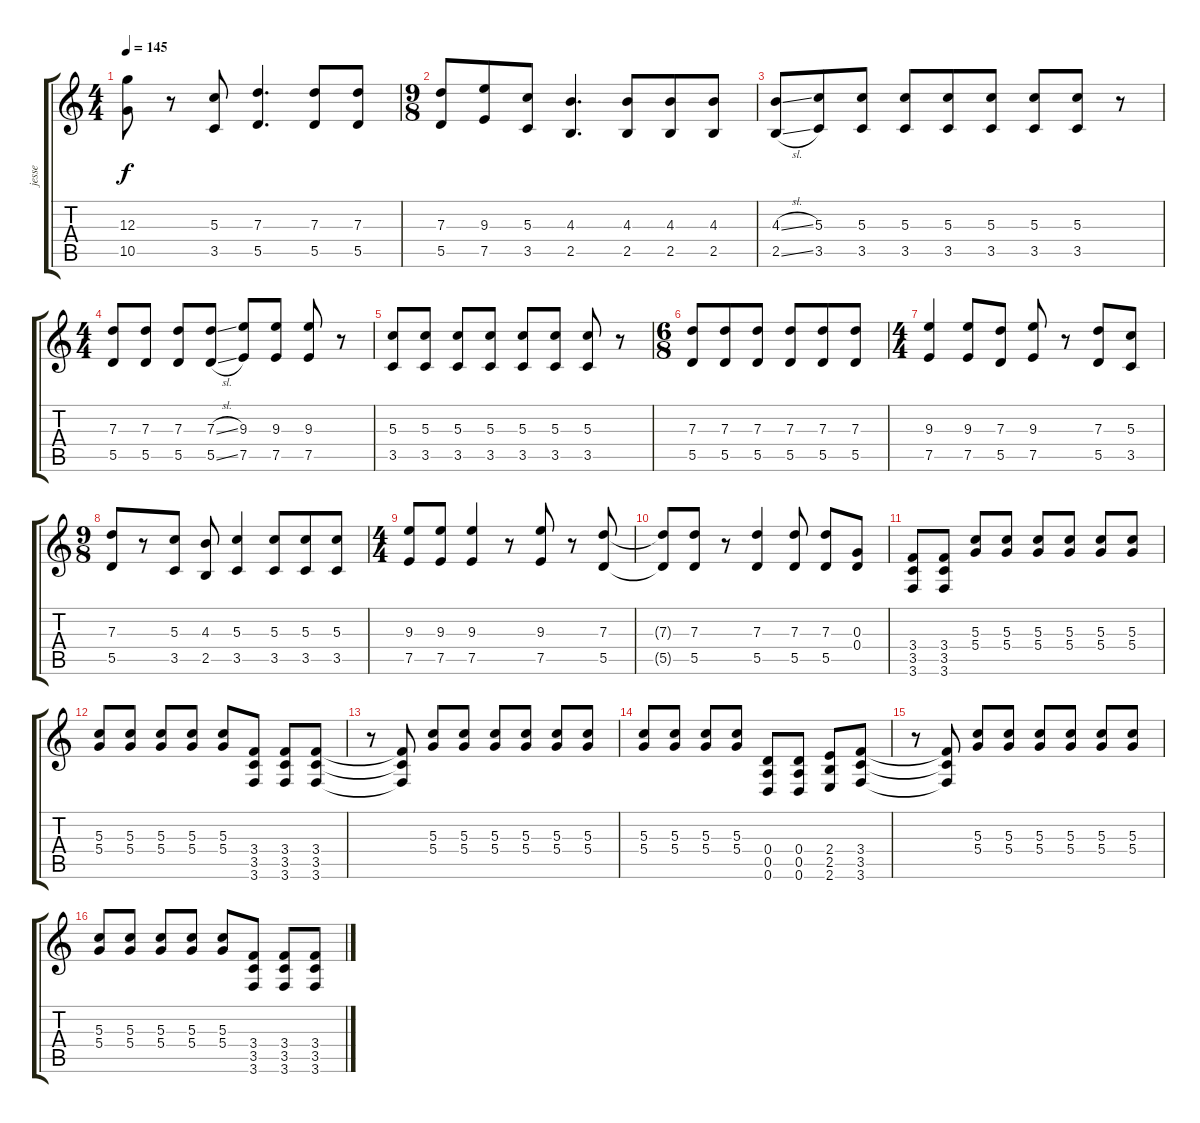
\track ("jesse" "jesse") {instrument overdrivenguitar}
\staff {score tabs}
\tuning (E4 B3 G3 D3 A2 D2) {hide}
\ts (4 4)
\tempo 145
\clef g2
\ks c
(12.3 10.5).8{dy f} r.8 (5.3 3.5).8 (7.3 5.5).4{d} (7.3 5.5).8 (7.3 5.5).8 |
\ts (9 8)
(7.3 5.5).8 (9.3 7.5).8 (5.3 3.5).8 (4.3 2.5).4{d} (4.3 2.5).8 (4.3 2.5).8 (4.3 2.5).8 |
(4.3{sl} 2.5{sl}).8 (5.3 3.5).8 (5.3 3.5).8 (5.3 3.5).8 (5.3 3.5).8 (5.3 3.5).8 (5.3 3.5).8 (5.3 3.5).8 r.8 |
\ts (4 4)
(7.3 5.5).8 (7.3 5.5).8 (7.3 5.5).8 (7.3{sl} 5.5{sl}).8 (9.3 7.5).8 (9.3 7.5).8 (9.3 7.5).8 r.8 |
(5.3 3.5).8 (5.3 3.5).8 (5.3 3.5).8 (5.3 3.5).8 (5.3 3.5).8 (5.3 3.5).8 (5.3 3.5).8 r.8 |
\ts (6 8)
(7.3 5.5).8 (7.3 5.5).8 (7.3 5.5).8 (7.3 5.5).8 (7.3 5.5).8 (7.3 5.5).8 |
\ts (4 4)
(9.3 7.5).4 (9.3 7.5).8 (7.3 5.5).8 (9.3 7.5).8 r.8 (7.3 5.5).8 (5.3 3.5).8 |
\ts (9 8)
(7.3 5.5).8 r.8 (5.3 3.5).8 (4.3 2.5).8 (5.3 3.5).4 (5.3 3.5).8 (5.3 3.5).8 (5.3 3.5).8 |
\ts (4 4)
(9.3 7.5).8 (9.3 7.5).8 (9.3 7.5).4 r.8 (9.3 7.5).8 r.8 (7.3 5.5).8 |
(7.3{t} 5.5{t}).8 (7.3 5.5).8 r.8 (7.3 5.5).4 (7.3 5.5).8 (7.3 5.5).8 (0.3 0.4).8 |
(3.4 3.5 3.6).8 (3.4 3.5 3.6).8 (5.3 5.4).8 (5.3 5.4).8 (5.3 5.4).8 (5.3 5.4).8 (5.3 5.4).8 (5.3 5.4).8 |
(5.3 5.4).8 (5.3 5.4).8 (5.3 5.4).8 (5.3 5.4).8 (5.3 5.4).8 (3.4 3.5 3.6).8 (3.4 3.5 3.6).8 (3.4 3.5 3.6).8 |
r.8 (3.4{t} 3.5{t} 3.6{t}).8 (5.3 5.4).8 (5.3 5.4).8 (5.3 5.4).8 (5.3 5.4).8 (5.3 5.4).8 (5.3 5.4).8 |
(5.3 5.4).8 (5.3 5.4).8 (5.3 5.4).8 (5.3 5.4).8 (0.4 0.5 0.6).8 (0.4 0.5 0.6).8 (2.4 2.5 2.6).8 (3.4 3.5 3.6).8 |
r.8 (3.4{t} 3.5{t} 3.6{t}).8 (5.3 5.4).8 (5.3 5.4).8 (5.3 5.4).8 (5.3 5.4).8 (5.3 5.4).8 (5.3 5.4).8 |
(5.3 5.4).8 (5.3 5.4).8 (5.3 5.4).8 (5.3 5.4).8 (5.3 5.4).8 (3.4 3.5 3.6).8 (3.4 3.5 3.6).8 (3.4 3.5 3.6).8
